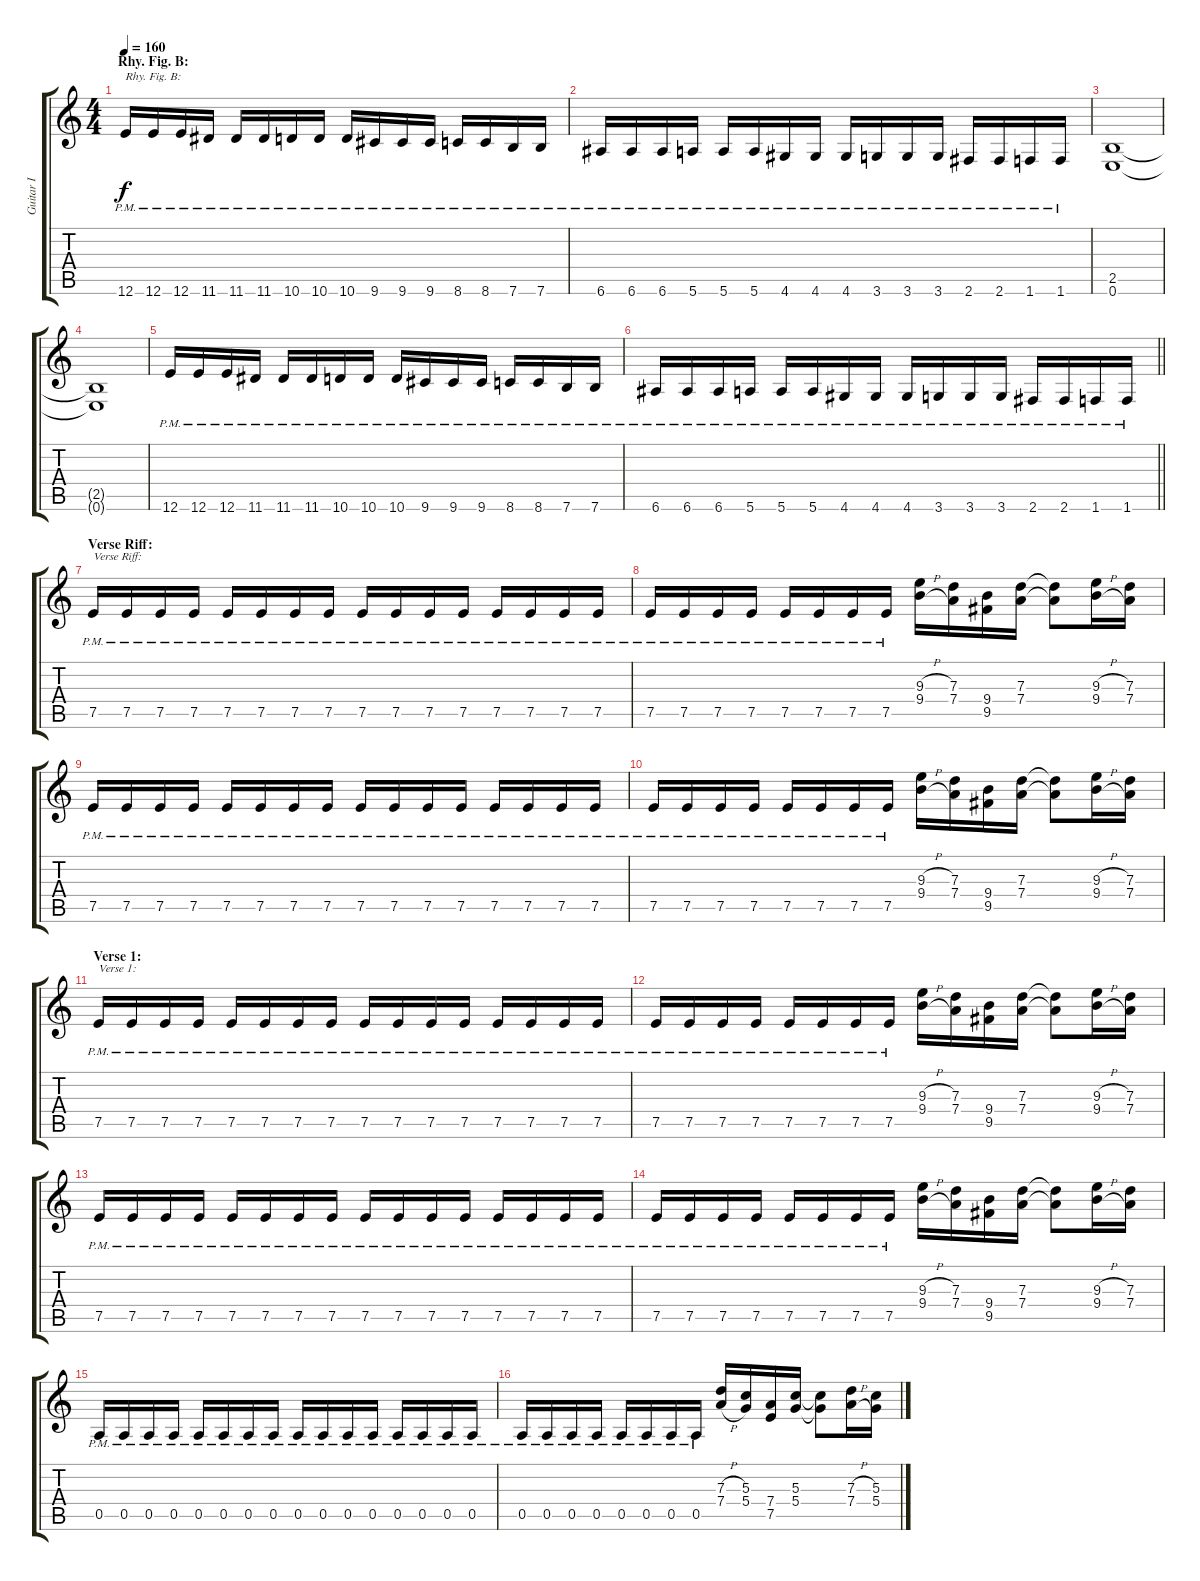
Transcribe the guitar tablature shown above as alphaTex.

\track ("Guitar I" "Guitar I") {instrument distortionguitar}
\staff {score tabs}
\tuning (E4 B3 G3 D3 A2 E2) {hide}
\ts (4 4)
\section ("" "Rhy. Fig. B:")
\tempo 160
\clef g2
\ks c
12.6{pm}.16{txt "Rhy. Fig. B:" dy f} 12.6{pm}.16 12.6{pm}.16 11.6{pm}.16 11.6{pm}.16 11.6{pm}.16 10.6{pm}.16 10.6{pm}.16 10.6{pm}.16 9.6{pm}.16 9.6{pm}.16 9.6{pm}.16 8.6{pm}.16 8.6{pm}.16 7.6{pm}.16 7.6{pm}.16 |
6.6{pm}.16 6.6{pm}.16 6.6{pm}.16 5.6{pm}.16 5.6{pm}.16 5.6{pm}.16 4.6{pm}.16 4.6{pm}.16 4.6{pm}.16 3.6{pm}.16 3.6{pm}.16 3.6{pm}.16 2.6{pm}.16 2.6{pm}.16 1.6{pm}.16 1.6{pm}.16 |
(2.5 0.6).1 |
(2.5{t} 0.6{t}).1 |
12.6{pm}.16 12.6{pm}.16 12.6{pm}.16 11.6{pm}.16 11.6{pm}.16 11.6{pm}.16 10.6{pm}.16 10.6{pm}.16 10.6{pm}.16 9.6{pm}.16 9.6{pm}.16 9.6{pm}.16 8.6{pm}.16 8.6{pm}.16 7.6{pm}.16 7.6{pm}.16 |
\barLineRight lightlight
6.6{pm}.16 6.6{pm}.16 6.6{pm}.16 5.6{pm}.16 5.6{pm}.16 5.6{pm}.16 4.6{pm}.16 4.6{pm}.16 4.6{pm}.16 3.6{pm}.16 3.6{pm}.16 3.6{pm}.16 2.6{pm}.16 2.6{pm}.16 1.6{pm}.16 1.6{pm}.16 |
\section ("" "Verse Riff:")
7.5{pm}.16{txt "Verse Riff:"} 7.5{pm}.16 7.5{pm}.16 7.5{pm}.16 7.5{pm}.16 7.5{pm}.16 7.5{pm}.16 7.5{pm}.16 7.5{pm}.16 7.5{pm}.16 7.5{pm}.16 7.5{pm}.16 7.5{pm}.16 7.5{pm}.16 7.5{pm}.16 7.5{pm}.16 |
7.5{pm}.16 7.5{pm}.16 7.5{pm}.16 7.5{pm}.16 7.5{pm}.16 7.5{pm}.16 7.5{pm}.16 7.5{pm}.16 (9.3{h} 9.4{h}).16 (7.3 7.4).16 (9.4 9.5).16 (7.3 7.4).16 (7.3{t} 7.4{t}).8 (9.3{h} 9.4{h}).16 (7.3 7.4).16 |
7.5{pm}.16 7.5{pm}.16 7.5{pm}.16 7.5{pm}.16 7.5{pm}.16 7.5{pm}.16 7.5{pm}.16 7.5{pm}.16 7.5{pm}.16 7.5{pm}.16 7.5{pm}.16 7.5{pm}.16 7.5{pm}.16 7.5{pm}.16 7.5{pm}.16 7.5{pm}.16 |
7.5{pm}.16 7.5{pm}.16 7.5{pm}.16 7.5{pm}.16 7.5{pm}.16 7.5{pm}.16 7.5{pm}.16 7.5{pm}.16 (9.3{h} 9.4{h}).16 (7.3 7.4).16 (9.4 9.5).16 (7.3 7.4).16 (7.3{t} 7.4{t}).8 (9.3{h} 9.4{h}).16 (7.3 7.4).16 |
\section ("" "Verse 1:")
7.5{pm}.16{txt "Verse 1:"} 7.5{pm}.16 7.5{pm}.16 7.5{pm}.16 7.5{pm}.16 7.5{pm}.16 7.5{pm}.16 7.5{pm}.16 7.5{pm}.16 7.5{pm}.16 7.5{pm}.16 7.5{pm}.16 7.5{pm}.16 7.5{pm}.16 7.5{pm}.16 7.5{pm}.16 |
7.5{pm}.16 7.5{pm}.16 7.5{pm}.16 7.5{pm}.16 7.5{pm}.16 7.5{pm}.16 7.5{pm}.16 7.5{pm}.16 (9.3{h} 9.4{h}).16 (7.3 7.4).16 (9.4 9.5).16 (7.3 7.4).16 (7.3{t} 7.4{t}).8 (9.3{h} 9.4{h}).16 (7.3 7.4).16 |
7.5{pm}.16 7.5{pm}.16 7.5{pm}.16 7.5{pm}.16 7.5{pm}.16 7.5{pm}.16 7.5{pm}.16 7.5{pm}.16 7.5{pm}.16 7.5{pm}.16 7.5{pm}.16 7.5{pm}.16 7.5{pm}.16 7.5{pm}.16 7.5{pm}.16 7.5{pm}.16 |
7.5{pm}.16 7.5{pm}.16 7.5{pm}.16 7.5{pm}.16 7.5{pm}.16 7.5{pm}.16 7.5{pm}.16 7.5{pm}.16 (9.3{h} 9.4{h}).16 (7.3 7.4).16 (9.4 9.5).16 (7.3 7.4).16 (7.3{t} 7.4{t}).8 (9.3{h} 9.4{h}).16 (7.3 7.4).16 |
0.5{pm}.16 0.5{pm}.16 0.5{pm}.16 0.5{pm}.16 0.5{pm}.16 0.5{pm}.16 0.5{pm}.16 0.5{pm}.16 0.5{pm}.16 0.5{pm}.16 0.5{pm}.16 0.5{pm}.16 0.5{pm}.16 0.5{pm}.16 0.5{pm}.16 0.5{pm}.16 |
0.5{pm}.16 0.5{pm}.16 0.5{pm}.16 0.5{pm}.16 0.5{pm}.16 0.5{pm}.16 0.5{pm}.16 0.5{pm}.16 (7.3{h} 7.4{h}).16 (5.3 5.4).16 (7.4 7.5).16 (5.3 5.4).16 (5.3{t} 5.4{t}).8 (7.3{h} 7.4{h}).16 (5.3 5.4).16
